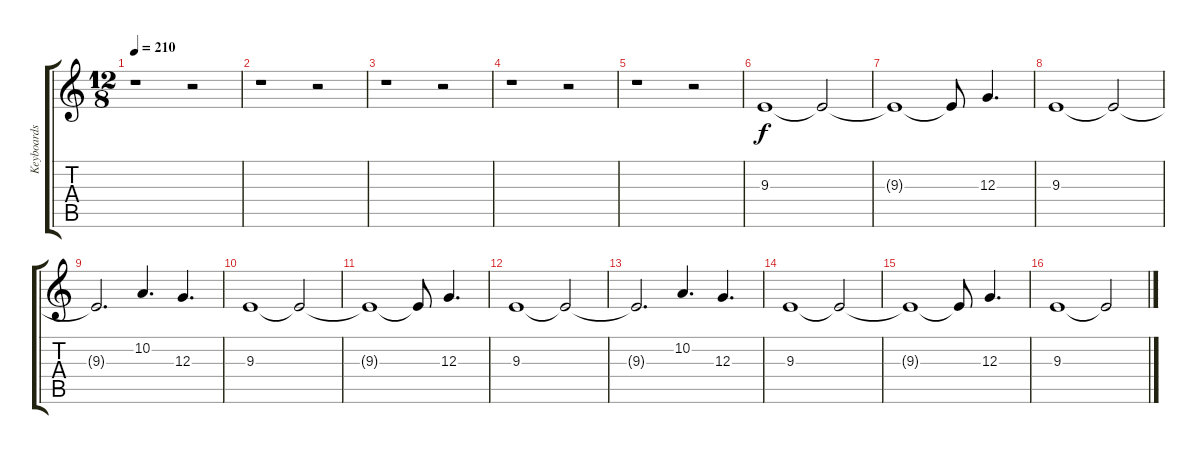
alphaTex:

\track ("Keyboards" "Keyboards") {instrument churchorgan}
\staff {score tabs}
\tuning (E4 B3 G3 D3 A2 E2) {hide}
\ts (12 8)
\tempo 210
\clef g2
\ks c
r.1{dy f} r.2 |
r.1 r.2 |
r.1 r.2 |
r.1 r.2 |
r.1 r.2 |
9.3.1{instrument synthstrings2} 9.3{t}.2 |
9.3{t}.1 9.3{t}.8 12.3.4{d} |
9.3.1 9.3{t}.2 |
9.3{t}.2{d} 10.2.4{d} 12.3.4{d} |
9.3.1 9.3{t}.2 |
9.3{t}.1 9.3{t}.8 12.3.4{d} |
9.3.1 9.3{t}.2 |
9.3{t}.2{d} 10.2.4{d} 12.3.4{d} |
9.3.1 9.3{t}.2 |
9.3{t}.1 9.3{t}.8 12.3.4{d} |
9.3.1 9.3{t}.2
